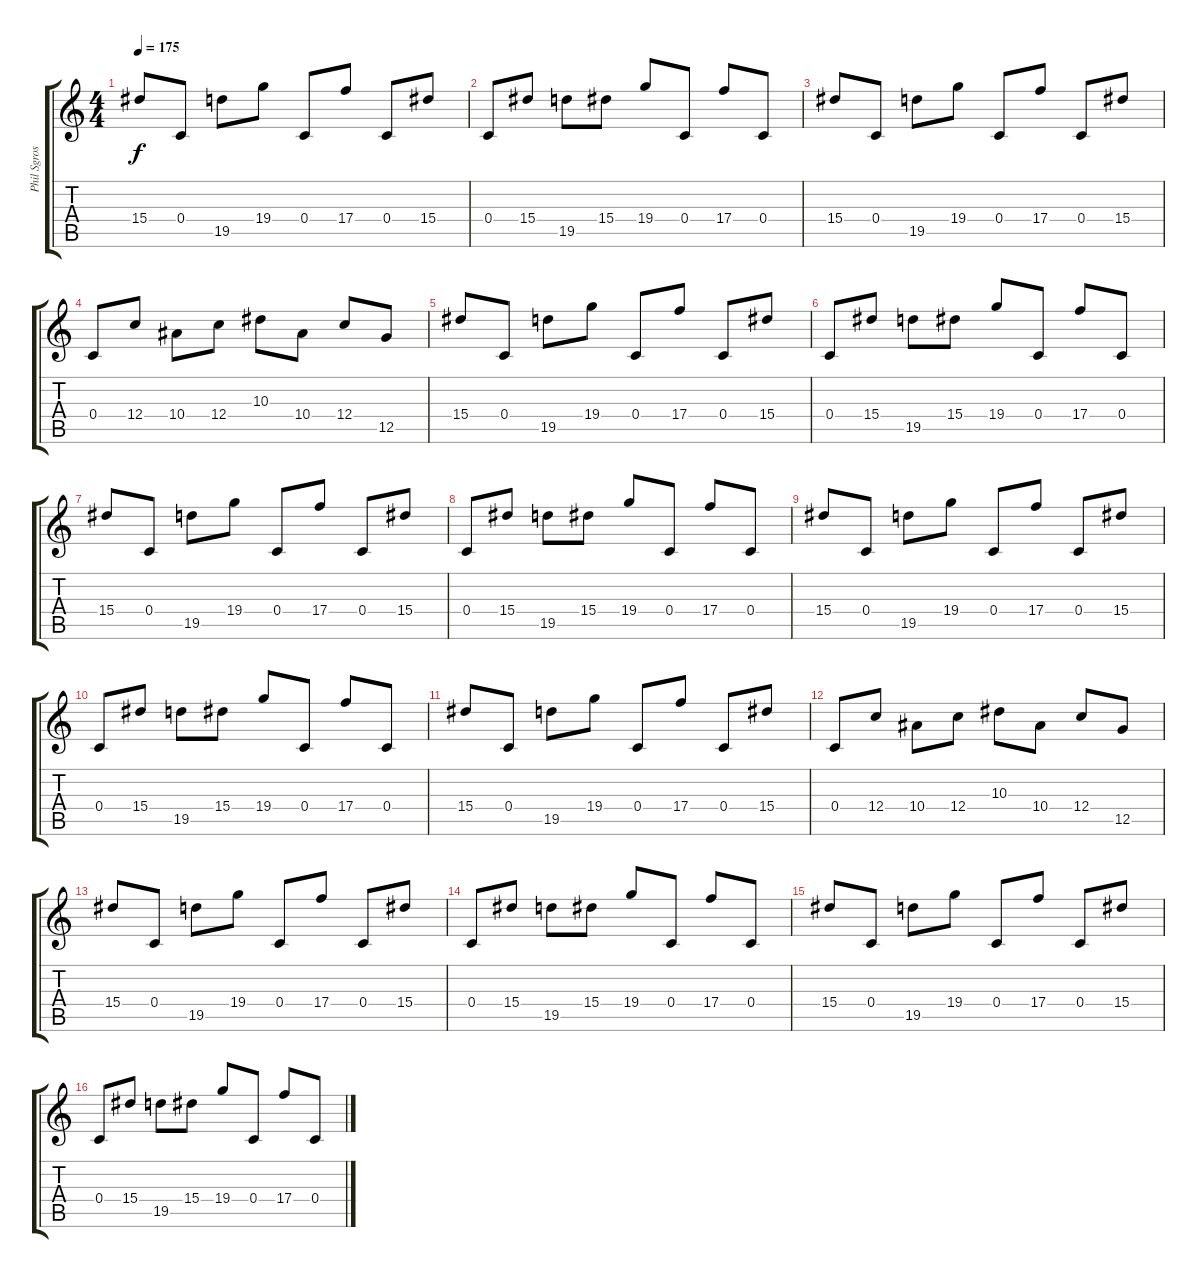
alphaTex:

\track ("Phil Sgrosso" "Phil Sgros") {instrument distortionguitar}
\staff {score tabs}
\tuning (D4 A3 F3 C3 G2 C2) {hide}
\ts (4 4)
\tempo 175
\clef g2
\ks c
15.4.8{dy f} 0.4.8 19.5.8 19.4.8 0.4.8 17.4.8 0.4.8 15.4.8 |
0.4.8 15.4.8 19.5.8 15.4.8 19.4.8 0.4.8 17.4.8 0.4.8 |
15.4.8 0.4.8 19.5.8 19.4.8 0.4.8 17.4.8 0.4.8 15.4.8 |
0.4.8 12.4.8 10.4.8 12.4.8 10.3.8 10.4.8 12.4.8 12.5.8 |
15.4.8 0.4.8 19.5.8 19.4.8 0.4.8 17.4.8 0.4.8 15.4.8 |
0.4.8 15.4.8 19.5.8 15.4.8 19.4.8 0.4.8 17.4.8 0.4.8 |
15.4.8 0.4.8 19.5.8 19.4.8 0.4.8 17.4.8 0.4.8 15.4.8 |
0.4.8 15.4.8 19.5.8 15.4.8 19.4.8 0.4.8 17.4.8 0.4.8 |
15.4.8 0.4.8 19.5.8 19.4.8 0.4.8 17.4.8 0.4.8 15.4.8 |
0.4.8 15.4.8 19.5.8 15.4.8 19.4.8 0.4.8 17.4.8 0.4.8 |
15.4.8 0.4.8 19.5.8 19.4.8 0.4.8 17.4.8 0.4.8 15.4.8 |
0.4.8 12.4.8 10.4.8 12.4.8 10.3.8 10.4.8 12.4.8 12.5.8 |
15.4.8 0.4.8 19.5.8 19.4.8 0.4.8 17.4.8 0.4.8 15.4.8 |
0.4.8 15.4.8 19.5.8 15.4.8 19.4.8 0.4.8 17.4.8 0.4.8 |
15.4.8 0.4.8 19.5.8 19.4.8 0.4.8 17.4.8 0.4.8 15.4.8 |
0.4.8 15.4.8 19.5.8 15.4.8 19.4.8 0.4.8 17.4.8 0.4.8
